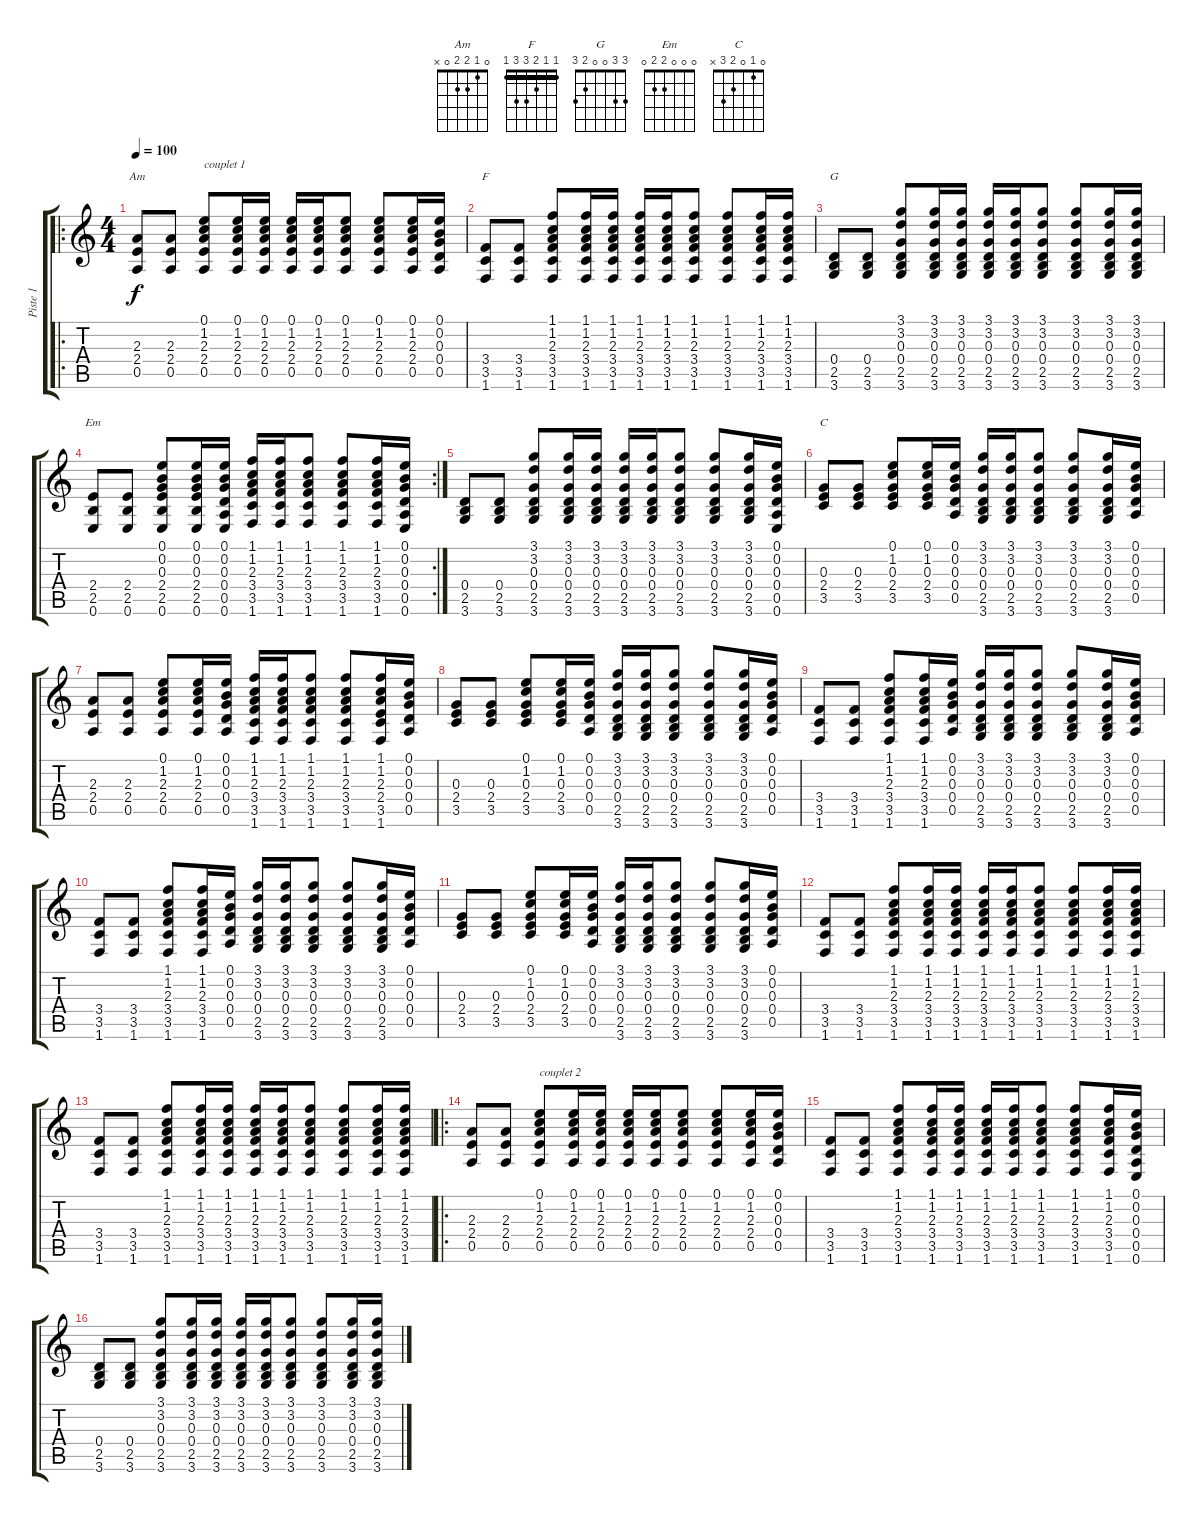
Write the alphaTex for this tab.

\track ("Piste 1" "Piste 1") {instrument acousticguitarnylon}
\staff {score tabs}
\tuning (E4 B3 G3 D3 A2 E2) {hide}
\chord ("Am" 0 1 2 2 0 x)
\chord ("F" 1 1 2 3 3 1) {barre 1}
\chord ("G" 3 3 0 0 2 3)
\chord ("Em" 0 0 0 2 2 0)
\chord ("C" 0 1 0 2 3 x)
\ro
\ts (4 4)
\tempo 100
\clef g2
\ks c
(2.3 2.4 0.5).8{ch "Am" dy f instrument acousticguitarnylon} (2.3 2.4 0.5).8 (0.1 1.2 2.3 2.4 0.5).8{txt "couplet 1"} (0.1 1.2 2.3 2.4 0.5).16 (0.1 1.2 2.3 2.4 0.5).16 (0.1 1.2 2.3 2.4 0.5).16 (0.1 1.2 2.3 2.4 0.5).16 (0.1 1.2 2.3 2.4 0.5).8 (0.1 1.2 2.3 2.4 0.5).8 (0.1 1.2 2.3 2.4 0.5).16 (0.1 0.2 0.3 0.4 0.5).16 |
(3.4 3.5 1.6).8{ch "F"} (3.4 3.5 1.6).8 (1.1 1.2 2.3 3.4 3.5 1.6).8 (1.1 1.2 2.3 3.4 3.5 1.6).16 (1.1 1.2 2.3 3.4 3.5 1.6).16 (1.1 1.2 2.3 3.4 3.5 1.6).16 (1.1 1.2 2.3 3.4 3.5 1.6).16 (1.1 1.2 2.3 3.4 3.5 1.6).8 (1.1 1.2 2.3 3.4 3.5 1.6).8 (1.1 1.2 2.3 3.4 3.5 1.6).16 (1.1 1.2 2.3 3.4 3.5 1.6).16 |
(0.4 2.5 3.6).8{ch "G"} (0.4 2.5 3.6).8 (3.1 3.2 0.3 0.4 2.5 3.6).8 (3.1 3.2 0.3 0.4 2.5 3.6).16 (3.1 3.2 0.3 0.4 2.5 3.6).16 (3.1 3.2 0.3 0.4 2.5 3.6).16 (3.1 3.2 0.3 0.4 2.5 3.6).16 (3.1 3.2 0.3 0.4 2.5 3.6).8 (3.1 3.2 0.3 0.4 2.5 3.6).8 (3.1 3.2 0.3 0.4 2.5 3.6).16 (3.1 3.2 0.3 0.4 2.5 3.6).16 |
\rc 2
(2.4 2.5 0.6).8{ch "Em"} (2.4 2.5 0.6).8 (0.1 0.2 0.3 2.4 2.5 0.6).8 (0.1 0.2 0.3 2.4 2.5 0.6).16 (0.1 0.2 0.3 0.4 0.5 0.6).16 (1.1 1.2 2.3 3.4 3.5 1.6).16 (1.1 1.2 2.3 3.4 3.5 1.6).16 (1.1 1.2 2.3 3.4 3.5 1.6).8 (1.1 1.2 2.3 3.4 3.5 1.6).8 (1.1 1.2 2.3 3.4 3.5 1.6).16 (0.1 0.2 0.3 0.4 0.5 0.6).16 |
(0.4 2.5 3.6).8 (0.4 2.5 3.6).8 (3.1 3.2 0.3 0.4 2.5 3.6).8 (3.1 3.2 0.3 0.4 2.5 3.6).16 (3.1 3.2 0.3 0.4 2.5 3.6).16 (3.1 3.2 0.3 0.4 2.5 3.6).16 (3.1 3.2 0.3 0.4 2.5 3.6).16 (3.1 3.2 0.3 0.4 2.5 3.6).8 (3.1 3.2 0.3 0.4 2.5 3.6).8 (3.1 3.2 0.3 0.4 2.5 3.6).16 (0.1 0.2 0.3 0.4 0.5 0.6).16 |
(0.3 2.4 3.5).8{ch "C"} (0.3 2.4 3.5).8 (0.1 1.2 0.3 2.4 3.5).8 (0.1 1.2 0.3 2.4 3.5).16 (0.1 0.2 0.3 0.4 0.5).16 (3.1 3.2 0.3 0.4 2.5 3.6).16 (3.1 3.2 0.3 0.4 2.5 3.6).16 (3.1 3.2 0.3 0.4 2.5 3.6).8 (3.1 3.2 0.3 0.4 2.5 3.6).8 (3.1 3.2 0.3 0.4 2.5 3.6).16 (0.1 0.2 0.3 0.4 0.5).16 |
(2.3 2.4 0.5).8 (2.3 2.4 0.5).8 (0.1 1.2 2.3 2.4 0.5).8 (0.1 1.2 2.3 2.4 0.5).16 (0.1 0.2 0.3 0.4 0.5).16 (1.1 1.2 2.3 3.4 3.5 1.6).16 (1.1 1.2 2.3 3.4 3.5 1.6).16 (1.1 1.2 2.3 3.4 3.5 1.6).8 (1.1 1.2 2.3 3.4 3.5 1.6).8 (1.1 1.2 2.3 2.4 3.5 1.6).16 (0.1 0.2 0.3 0.4 0.5).16 |
(0.3 2.4 3.5).8 (0.3 2.4 3.5).8 (0.1 1.2 0.3 2.4 3.5).8 (0.1 1.2 0.3 2.4 3.5).16 (0.1 0.2 0.3 0.4 0.5).16 (3.1 3.2 0.3 0.4 2.5 3.6).16 (3.1 3.2 0.3 0.4 2.5 3.6).16 (3.1 3.2 0.3 0.4 2.5 3.6).8 (3.1 3.2 0.3 0.4 2.5 3.6).8 (3.1 3.2 0.3 0.4 2.5 3.6).16 (0.1 0.2 0.3 0.4 0.5).16 |
(3.4 3.5 1.6).8 (3.4 3.5 1.6).8 (1.1 1.2 2.3 3.4 3.5 1.6).8 (1.1 1.2 2.3 3.4 3.5 1.6).16 (0.1 0.2 0.3 0.4 0.5).16 (3.1 3.2 0.3 0.4 2.5 3.6).16 (3.1 3.2 0.3 0.4 2.5 3.6).16 (3.1 3.2 0.3 0.4 2.5 3.6).8 (3.1 3.2 0.3 0.4 2.5 3.6).8 (3.1 3.2 0.3 0.4 2.5 3.6).16 (0.1 0.2 0.3 0.4 0.5).16 |
(3.4 3.5 1.6).8 (3.4 3.5 1.6).8 (1.1 1.2 2.3 3.4 3.5 1.6).8 (1.1 1.2 2.3 3.4 3.5 1.6).16 (0.1 0.2 0.3 0.4 0.5).16 (3.1 3.2 0.3 0.4 2.5 3.6).16 (3.1 3.2 0.3 0.4 2.5 3.6).16 (3.1 3.2 0.3 0.4 2.5 3.6).8 (3.1 3.2 0.3 0.4 2.5 3.6).8 (3.1 3.2 0.3 0.4 2.5 3.6).16 (0.1 0.2 0.3 0.4 0.5).16 |
(0.3 2.4 3.5).8 (0.3 2.4 3.5).8 (0.1 1.2 0.3 2.4 3.5).8 (0.1 1.2 0.3 2.4 3.5).16 (0.1 0.2 0.3 0.4 0.5).16 (3.1 3.2 0.3 0.4 2.5 3.6).16 (3.1 3.2 0.3 0.4 2.5 3.6).16 (3.1 3.2 0.3 0.4 2.5 3.6).8 (3.1 3.2 0.3 0.4 2.5 3.6).8 (3.1 3.2 0.3 0.4 2.5 3.6).16 (0.1 0.2 0.3 0.4 0.5).16 |
(3.4 3.5 1.6).8 (3.4 3.5 1.6).8 (1.1 1.2 2.3 3.4 3.5 1.6).8 (1.1 1.2 2.3 3.4 3.5 1.6).16 (1.1 1.2 2.3 3.4 3.5 1.6).16 (1.1 1.2 2.3 3.4 3.5 1.6).16 (1.1 1.2 2.3 3.4 3.5 1.6).16 (1.1 1.2 2.3 3.4 3.5 1.6).8 (1.1 1.2 2.3 3.4 3.5 1.6).8 (1.1 1.2 2.3 3.4 3.5 1.6).16 (1.1 1.2 2.3 3.4 3.5 1.6).16 |
(3.4 3.5 1.6).8 (3.4 3.5 1.6).8 (1.1 1.2 2.3 3.4 3.5 1.6).8 (1.1 1.2 2.3 3.4 3.5 1.6).16 (1.1 1.2 2.3 3.4 3.5 1.6).16 (1.1 1.2 2.3 3.4 3.5 1.6).16 (1.1 1.2 2.3 3.4 3.5 1.6).16 (1.1 1.2 2.3 3.4 3.5 1.6).8 (1.1 1.2 2.3 3.4 3.5 1.6).8 (1.1 1.2 2.3 3.4 3.5 1.6).16 (1.1 1.2 2.3 3.4 3.5 1.6).16 |
\ro
(2.3 2.4 0.5).8 (2.3 2.4 0.5).8 (0.1 1.2 2.3 2.4 0.5).8{txt "couplet 2"} (0.1 1.2 2.3 2.4 0.5).16 (0.1 1.2 2.3 2.4 0.5).16 (0.1 1.2 2.3 2.4 0.5).16 (0.1 1.2 2.3 2.4 0.5).16 (0.1 1.2 2.3 2.4 0.5).8 (0.1 1.2 2.3 2.4 0.5).8 (0.1 1.2 2.3 2.4 0.5).16 (0.1 0.2 0.3 0.4 0.5).16 |
(3.4 3.5 1.6).8 (3.4 3.5 1.6).8 (1.1 1.2 2.3 3.4 3.5 1.6).8 (1.1 1.2 2.3 3.4 3.5 1.6).16 (1.1 1.2 2.3 3.4 3.5 1.6).16 (1.1 1.2 2.3 3.4 3.5 1.6).16 (1.1 1.2 2.3 3.4 3.5 1.6).16 (1.1 1.2 2.3 3.4 3.5 1.6).8 (1.1 1.2 2.3 3.4 3.5 1.6).8 (1.1 1.2 2.3 3.4 3.5 1.6).16 (0.1 0.2 0.3 0.4 0.5 0.6).16 |
(0.4 2.5 3.6).8 (0.4 2.5 3.6).8 (3.1 3.2 0.3 0.4 2.5 3.6).8 (3.1 3.2 0.3 0.4 2.5 3.6).16 (3.1 3.2 0.3 0.4 2.5 3.6).16 (3.1 3.2 0.3 0.4 2.5 3.6).16 (3.1 3.2 0.3 0.4 2.5 3.6).16 (3.1 3.2 0.3 0.4 2.5 3.6).8 (3.1 3.2 0.3 0.4 2.5 3.6).8 (3.1 3.2 0.3 0.4 2.5 3.6).16 (3.1 3.2 0.3 0.4 2.5 3.6).16
